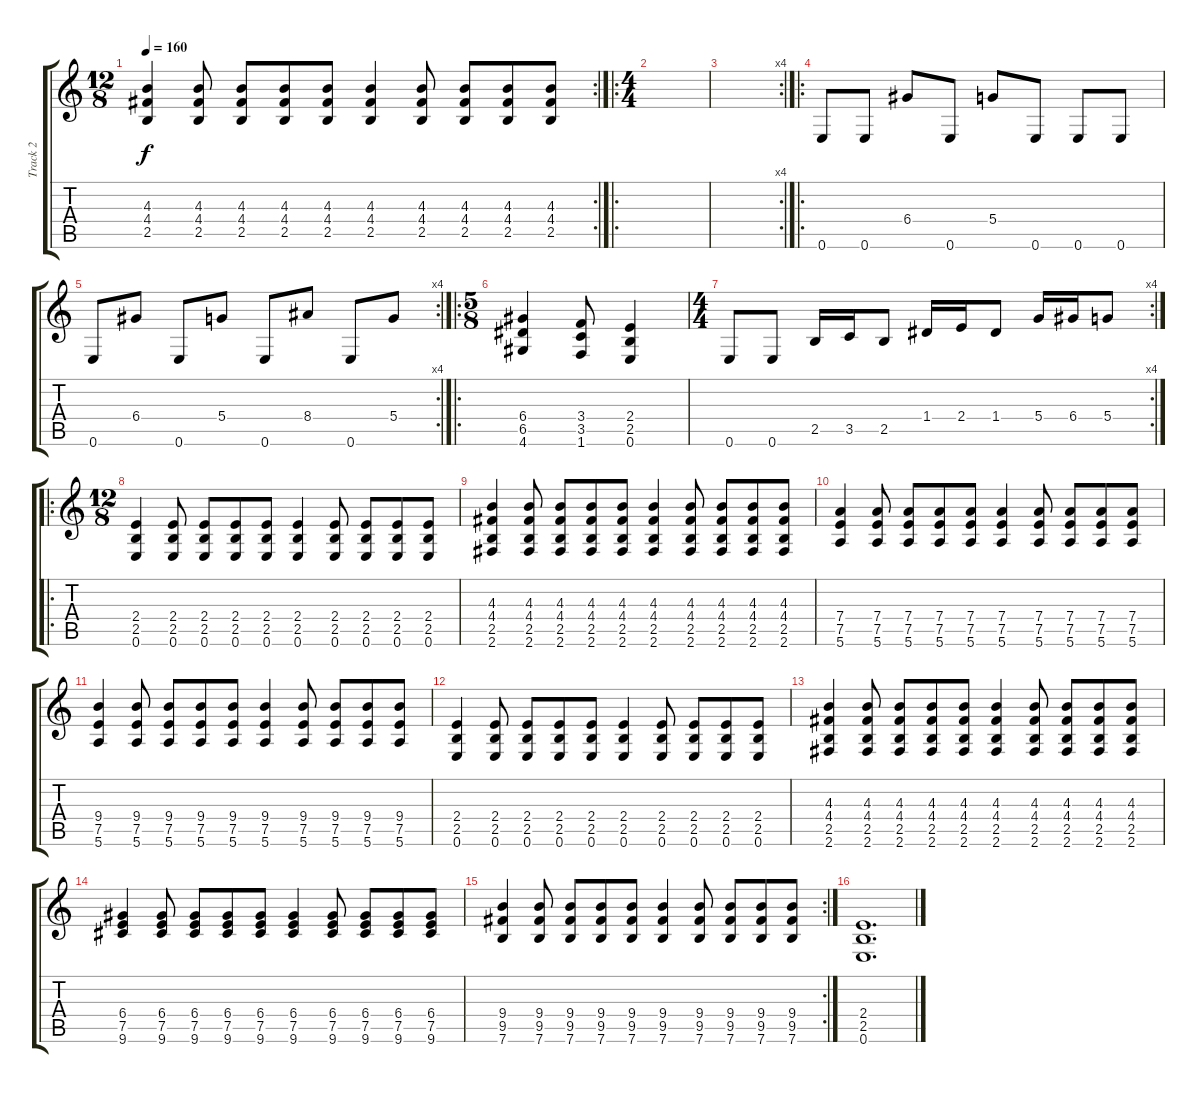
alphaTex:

\track ("Track 2" "Track 2") {instrument distortionguitar}
\staff {score tabs}
\tuning (E4 B3 G3 D3 A2 E2) {hide}
\rc 2
\ts (12 8)
\tempo 160
\clef g2
\ks c
(4.3 4.4 2.5).4{dy f} (4.3 4.4 2.5).8 (4.3 4.4 2.5).8 (4.3 4.4 2.5).8 (4.3 4.4 2.5).8 (4.3 4.4 2.5).4 (4.3 4.4 2.5).8 (4.3 4.4 2.5).8 (4.3 4.4 2.5).8 (4.3 4.4 2.5).8 |
\ro
\ts (4 4)
|
\rc 4
|
\ro
0.6.8 0.6.8 6.4.8 0.6.8 5.4.8 0.6.8 0.6.8 0.6.8 |
\rc 4
0.6.8 6.4.8 0.6.8 5.4.8 0.6.8 8.4.8 0.6.8 5.4.8 |
\ro
\ts (5 8)
(6.4 6.5 4.6).4 (3.4 3.5 1.6).8 (2.4 2.5 0.6).4 |
\rc 4
\ts (4 4)
0.6.8 0.6.8 2.5.16 3.5.16 2.5.8 1.4.16 2.4.16 1.4.8 5.4.16 6.4.16 5.4.8 |
\ro
\ts (12 8)
(2.4 2.5 0.6).4 (2.4 2.5 0.6).8 (2.4 2.5 0.6).8 (2.4 2.5 0.6).8 (2.4 2.5 0.6).8 (2.4 2.5 0.6).4 (2.4 2.5 0.6).8 (2.4 2.5 0.6).8 (2.4 2.5 0.6).8 (2.4 2.5 0.6).8 |
(4.3 4.4 2.5 2.6).4 (4.3 4.4 2.5 2.6).8 (4.3 4.4 2.5 2.6).8 (4.3 4.4 2.5 2.6).8 (4.3 4.4 2.5 2.6).8 (4.3 4.4 2.5 2.6).4 (4.3 4.4 2.5 2.6).8 (4.3 4.4 2.5 2.6).8 (4.3 4.4 2.5 2.6).8 (4.3 4.4 2.5 2.6).8 |
(7.4 7.5 5.6).4 (7.4 7.5 5.6).8 (7.4 7.5 5.6).8 (7.4 7.5 5.6).8 (7.4 7.5 5.6).8 (7.4 7.5 5.6).4 (7.4 7.5 5.6).8 (7.4 7.5 5.6).8 (7.4 7.5 5.6).8 (7.4 7.5 5.6).8 |
(9.4 7.5 5.6).4 (9.4 7.5 5.6).8 (9.4 7.5 5.6).8 (9.4 7.5 5.6).8 (9.4 7.5 5.6).8 (9.4 7.5 5.6).4 (9.4 7.5 5.6).8 (9.4 7.5 5.6).8 (9.4 7.5 5.6).8 (9.4 7.5 5.6).8 |
(2.4 2.5 0.6).4 (2.4 2.5 0.6).8 (2.4 2.5 0.6).8 (2.4 2.5 0.6).8 (2.4 2.5 0.6).8 (2.4 2.5 0.6).4 (2.4 2.5 0.6).8 (2.4 2.5 0.6).8 (2.4 2.5 0.6).8 (2.4 2.5 0.6).8 |
(4.3 4.4 2.5 2.6).4 (4.3 4.4 2.5 2.6).8 (4.3 4.4 2.5 2.6).8 (4.3 4.4 2.5 2.6).8 (4.3 4.4 2.5 2.6).8 (4.3 4.4 2.5 2.6).4 (4.3 4.4 2.5 2.6).8 (4.3 4.4 2.5 2.6).8 (4.3 4.4 2.5 2.6).8 (4.3 4.4 2.5 2.6).8 |
(6.4 7.5 9.6).4 (6.4 7.5 9.6).8 (6.4 7.5 9.6).8 (6.4 7.5 9.6).8 (6.4 7.5 9.6).8 (6.4 7.5 9.6).4 (6.4 7.5 9.6).8 (6.4 7.5 9.6).8 (6.4 7.5 9.6).8 (6.4 7.5 9.6).8 |
\rc 2
(9.4 9.5 7.6).4 (9.4 9.5 7.6).8 (9.4 9.5 7.6).8 (9.4 9.5 7.6).8 (9.4 9.5 7.6).8 (9.4 9.5 7.6).4 (9.4 9.5 7.6).8 (9.4 9.5 7.6).8 (9.4 9.5 7.6).8 (9.4 9.5 7.6).8 |
(2.4 2.5 0.6).1{d}
